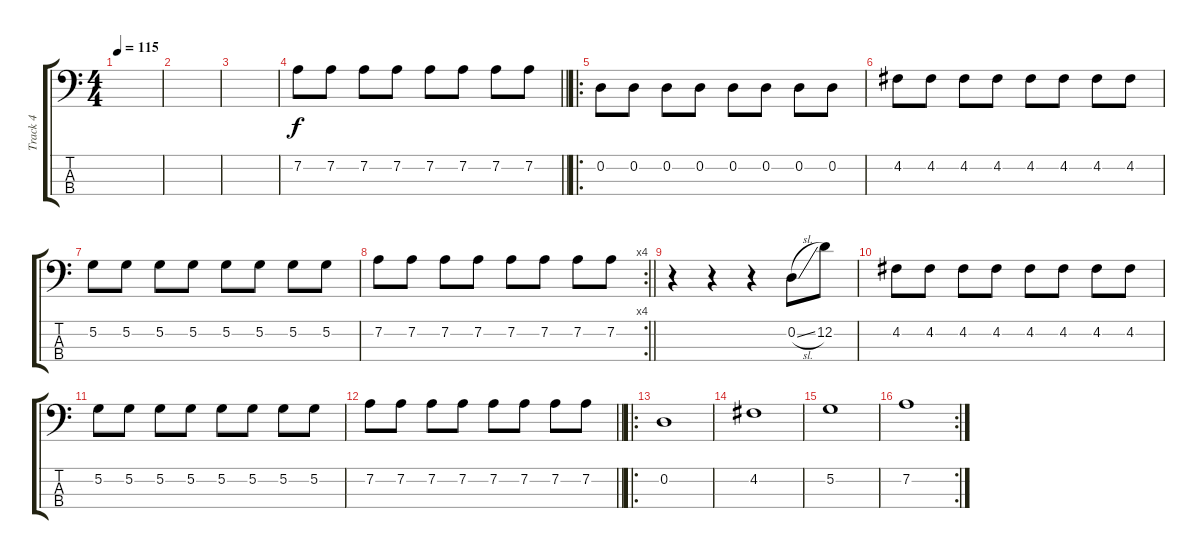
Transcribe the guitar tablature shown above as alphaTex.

\track ("Track 4" "Track 4") {instrument electricbassfinger}
\staff {score tabs}
\tuning (G2 D2 A1 E1) {hide}
\ts (4 4)
\tempo 115
\clef f4
\ks c
|
|
|
\barLineRight lightlight
7.2.8 7.2.8 7.2.8 7.2.8 7.2.8 7.2.8 7.2.8 7.2.8 |
\ro
0.2.8 0.2.8 0.2.8 0.2.8 0.2.8 0.2.8 0.2.8 0.2.8 |
4.2.8 4.2.8 4.2.8 4.2.8 4.2.8 4.2.8 4.2.8 4.2.8 |
5.2.8 5.2.8 5.2.8 5.2.8 5.2.8 5.2.8 5.2.8 5.2.8 |
\rc 4
\barLineRight lightlight
7.2.8 7.2.8 7.2.8 7.2.8 7.2.8 7.2.8 7.2.8 7.2.8 |
r.4 r.4 r.4 0.2{sl}.8 12.2.8 |
4.2.8 4.2.8 4.2.8 4.2.8 4.2.8 4.2.8 4.2.8 4.2.8 |
5.2.8 5.2.8 5.2.8 5.2.8 5.2.8 5.2.8 5.2.8 5.2.8 |
\barLineRight lightlight
7.2.8 7.2.8 7.2.8 7.2.8 7.2.8 7.2.8 7.2.8 7.2.8 |
\ro
0.2.1 |
4.2.1 |
5.2.1 |
\rc 2
7.2.1
